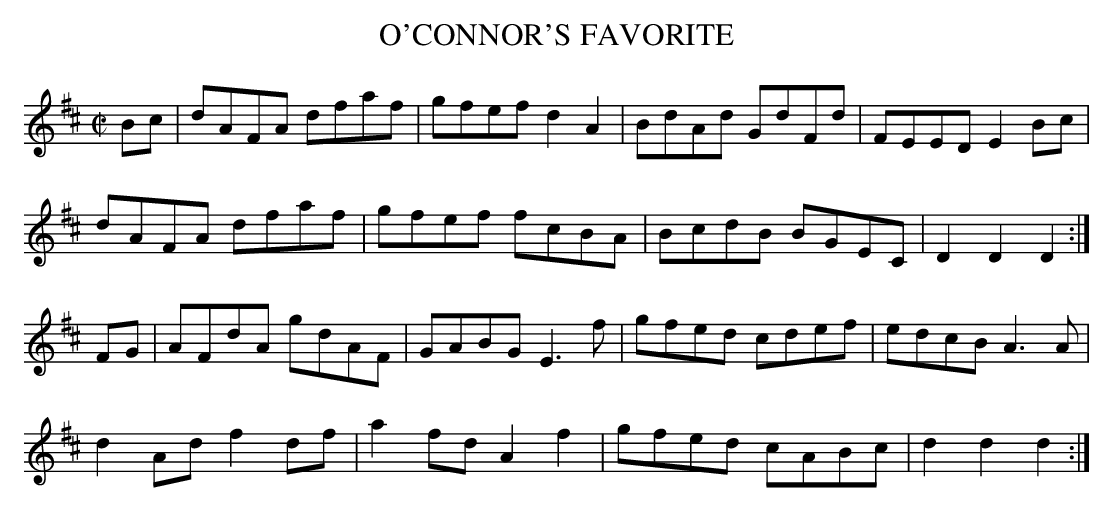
X:1
T:O'CONNOR'S FAVORITE
L:1/8
M:C|
K:D
Bc|dAFA dfaf|gfef d2A2|BdAd GdFd|FEED E2 Bc|
dAFA dfaf|gfef fcBA|BcdB BGEC|D2D2D2:|
FG|AFdA gdAF|GABG E3f|gfed cdef|edcB A3A|
d2Ad f2df|a2fd A2f2|gfed cABc|d2d2d2:|
